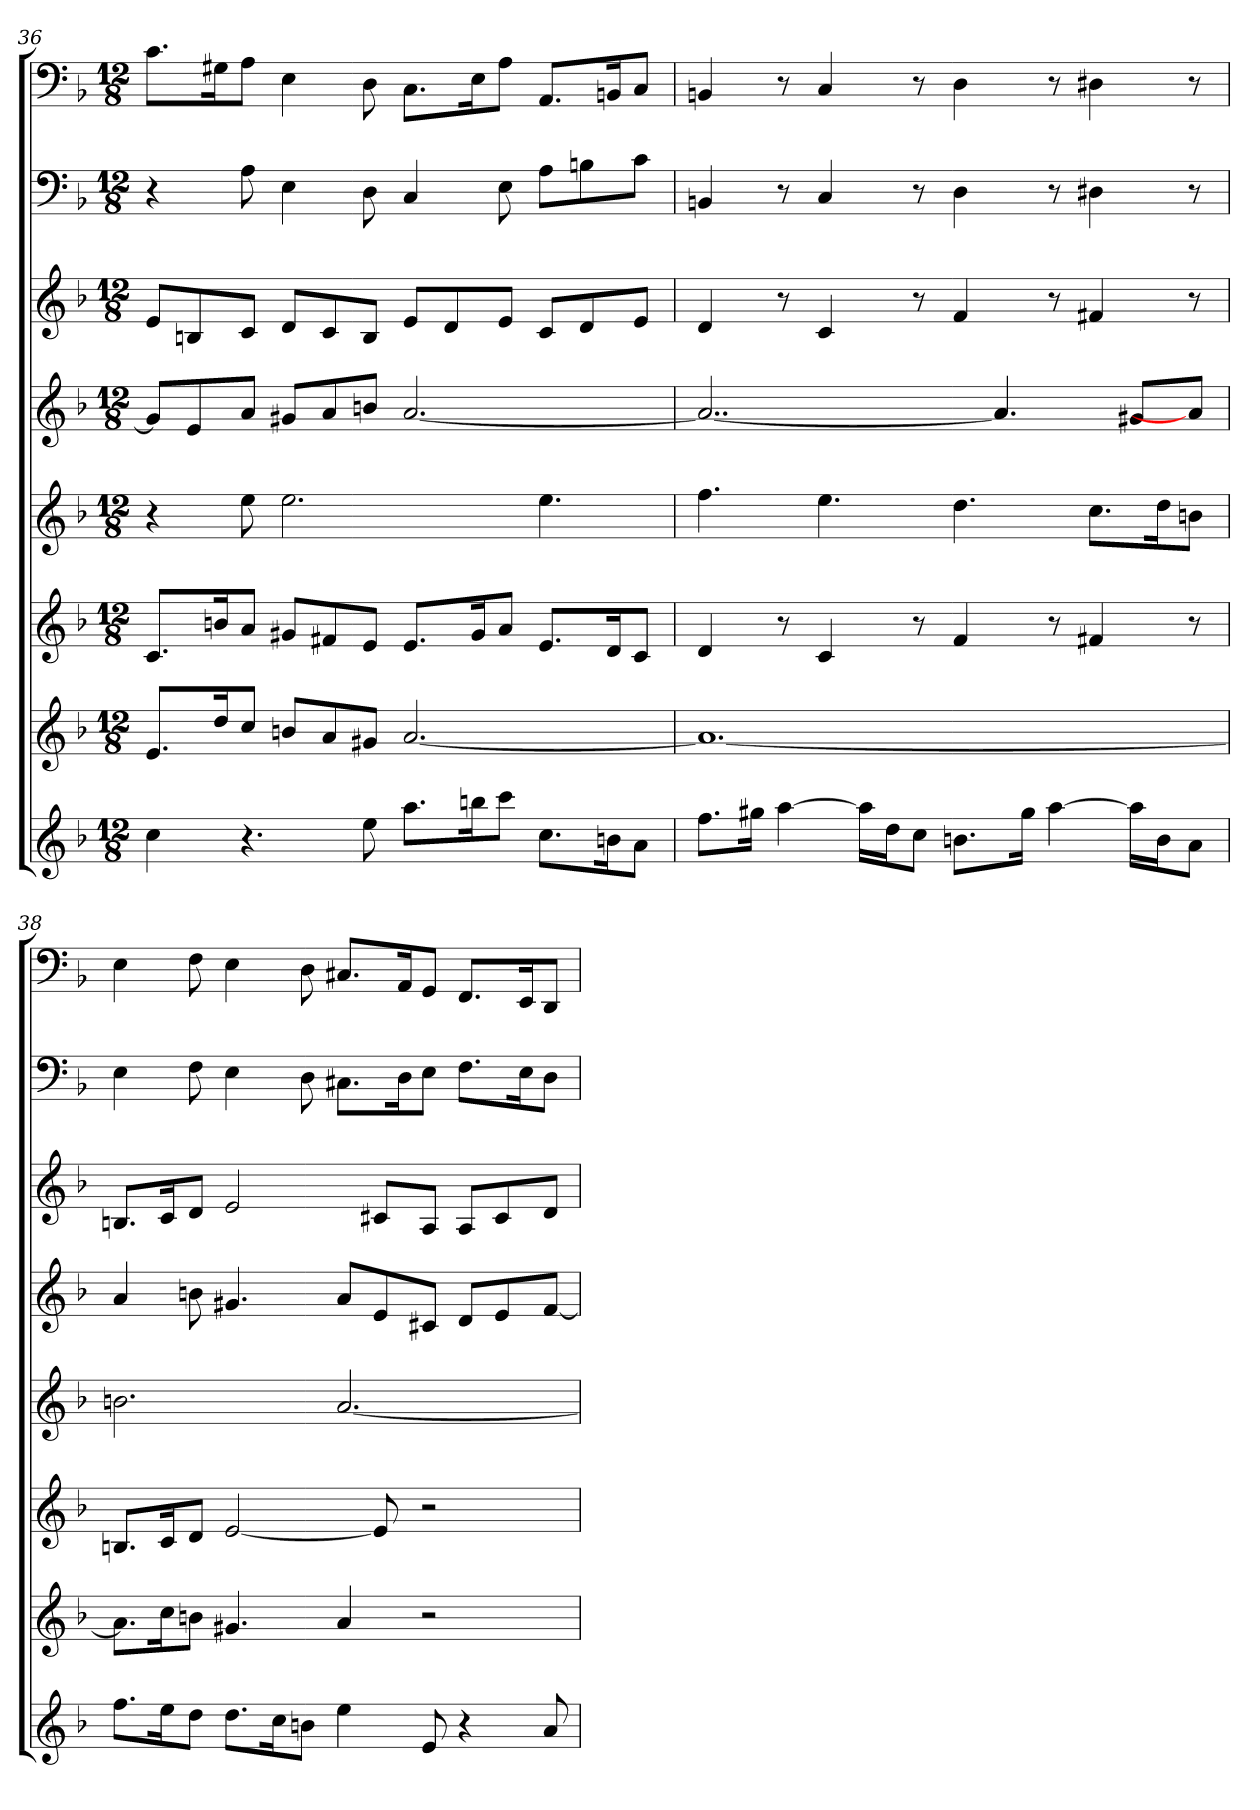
**kern	**kern	**kern	**kern	**kern	**kern	**kern	**kern
*part8	*part7	*part6	*part5	*part4	*part3	*part2	*part1
*staff8	*staff7	*staff6	*staff5	*staff4	*staff3	*staff2	*staff1
*k[b-]	*k[b-]	*k[b-]	*k[b-]	*k[b-]	*k[b-]	*k[b-]	*k[b-]
*d:	*d:	*d:	*d:	*d:	*d:	*d:	*d:
*M12/8	*M12/8	*M12/8	*M12/8	*M12/8	*M12/8	*M12/8	*M12/8
=36	=36	=36	=36	=36	=36	=36	=36
4cc	8.eL	8.cL	4r	8gL]	8eL	4r	8.cL
.	.	.	.	8e	8Bn	.	.
.	16ddK	16bnK	.	.	.	.	16G#XK
4.r	8ccJ	8aJ	8ee	8aJ	8cJ	8A	8AJ
.	8bnL	8g#XL	2.ee	8g#XL	8dL	4E	4E
.	8a	8f#X	.	8a	8c	.	.
8ee	8g#XJ	8eJ	.	8bnJ	8BJ	8D	8D
8.aaL	[2.a	8.eL	.	[2.a	8eL	4C	8.CL
.	.	.	.	.	8d	.	.
16bbnK	.	16g#K	.	.	.	.	16EK
8cccJ	.	8aJ	.	.	8eJ	8E	8AJ
8.ccL	.	8.eL	4.ee	.	8cL	8AL	8.AAL
.	.	.	.	.	8d	8Bn	.
16bnK	.	16dK	.	.	.	.	16BBnK
8aJ	.	8cJ	.	.	8eJ	8cJ	8CJ
=37	=37	=37	=37	=37	=37	=37	=37
8.ffL	1.a_	4d	4.ff	2..a_	4d	4BBn	4BBn
16gg#XJk	.	.	.	.	.	.	.
[4aa	.	8r	.	.	8r	8r	8r
.	.	4c	4.ee	.	4c	4C	4C
16aaLL]	.	.	.	.	.	.	.
16ddJ	.	.	.	.	.	.	.
8ccJ	.	8r	.	.	8r	8r	8r
8.bnL	.	4f	4.dd	.	4f	4D	4D
.	.	.	.	4.a]	.	.	.
16gg#Jk	.	.	.	.	.	.	.
[4aa	.	8r	.	.	8r	8r	8r
.	.	4f#X	8.ccL	.	4f#X	4D#X	4D#X
16aaLL]	.	.	.	8g#XL	.	.	.
16bJ	.	.	16ddK	.	.	.	.
8aJ	.	8r	8bnJ	8aJ]	8r	8r	8r
=38	=38	=38	=38	=38	=38	=38	=38
8.ffL	8.aL]	8.BnL	2.bn	4a	8.BnL	4E	4E
16eeK	16ccK	16cK	.	.	16cK	.	.
8ddJ	8bnJ	8dJ	.	8bn	8dJ	8F	8F
8.ddL	4.g#X	[2e	.	4.g#X	2e	4E	4E
16ccK	.	.	.	.	.	.	.
8bnJ	.	.	.	.	.	8D	8D
4ee	4a	.	[2.a	8aL	.	8.C#XL	8.C#XL
.	.	8e]	.	8e	8c#XL	.	.
.	.	.	.	.	.	16DK	16AAK
8e	2r	2r	.	8c#XJ	8AJ	8EJ	8GGJ
4r	.	.	.	8dL	8AL	8.FL	8.FFL
.	.	.	.	8e	8c#	.	.
.	.	.	.	.	.	16EK	16EEK
8a	.	.	.	[8fJ	8dJ	8DJ	8DDJ
=	=	=	=	=	=	=	=
*-	*-	*-	*-	*-	*-	*-	*-
